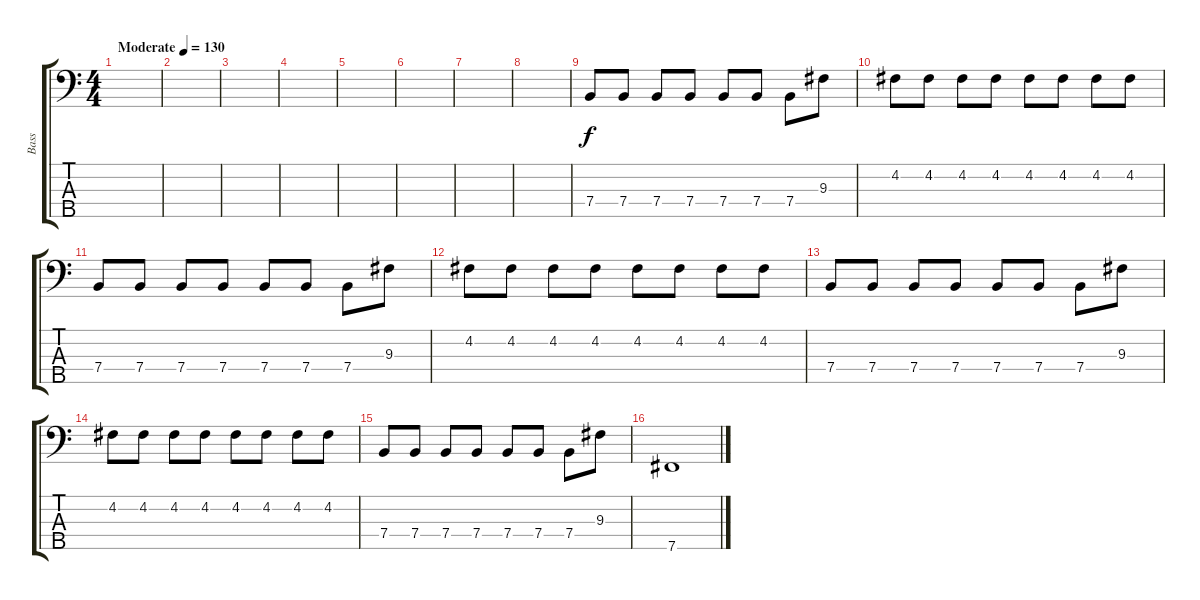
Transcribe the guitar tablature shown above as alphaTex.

\track ("Bass" "Bass") {instrument electricbassfinger}
\staff {score tabs}
\tuning (G2 D2 A1 E1 B0) {hide}
\ts (4 4)
\tempo (130 "Moderate")
\clef f4
\ks c
|
|
|
|
|
|
|
|
7.4.8 7.4.8 7.4.8 7.4.8 7.4.8 7.4.8 7.4.8 9.3.8 |
4.2.8 4.2.8 4.2.8 4.2.8 4.2.8 4.2.8 4.2.8 4.2.8 |
7.4.8 7.4.8 7.4.8 7.4.8 7.4.8 7.4.8 7.4.8 9.3.8 |
4.2.8 4.2.8 4.2.8 4.2.8 4.2.8 4.2.8 4.2.8 4.2.8 |
7.4.8 7.4.8 7.4.8 7.4.8 7.4.8 7.4.8 7.4.8 9.3.8 |
4.2.8 4.2.8 4.2.8 4.2.8 4.2.8 4.2.8 4.2.8 4.2.8 |
7.4.8 7.4.8 7.4.8 7.4.8 7.4.8 7.4.8 7.4.8 9.3.8 |
7.5.1
